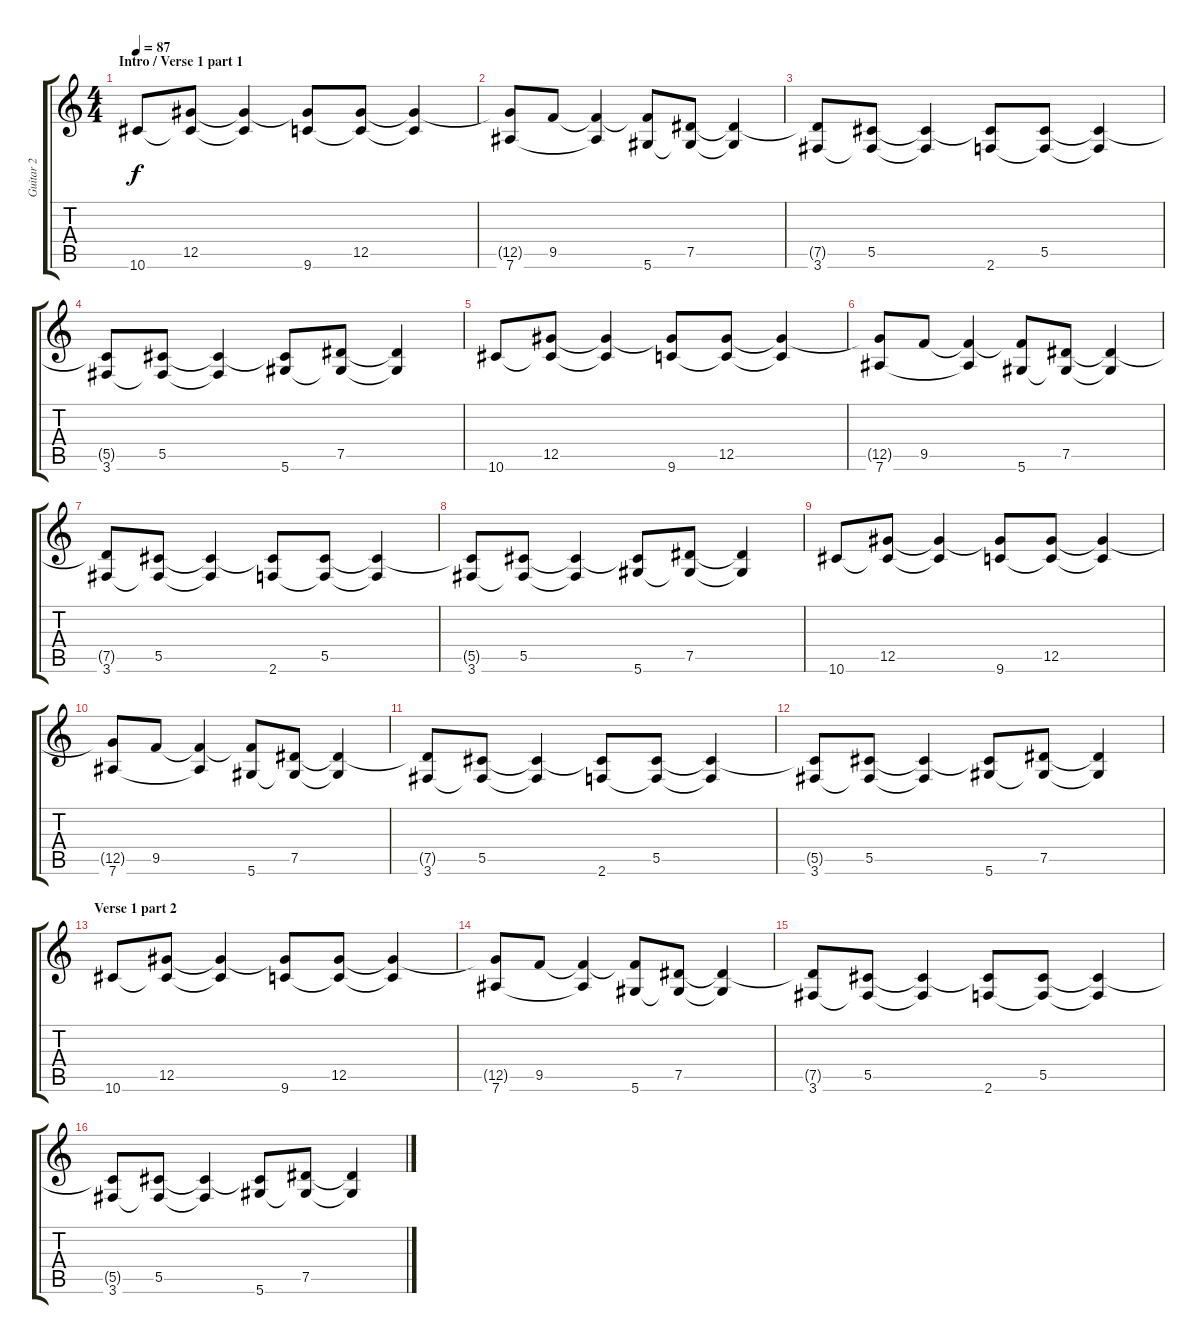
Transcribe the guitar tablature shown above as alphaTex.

\track ("Guitar 2" "Guitar 2") {instrument electricguitarjazz}
\staff {score tabs}
\tuning (Eb4 Bb3 Gb3 Db3 Ab2 Eb2) {hide}
\ts (4 4)
\section ("" "Intro / Verse 1 part 1")
\tempo 87
\clef g2
\ks c
10.6.8{dy f instrument electricguitarjazz} (12.5 10.6{t}).8 (12.5{t} 10.6{t}).4 (12.5{t} 9.6).8 (12.5 9.6{t}).8 (12.5{t} 9.6{t}).4 |
(12.5{t} 7.6).8 9.5.8 (9.5{t} 7.6{t}).4 (9.5{t} 5.6).8 (7.5 5.6{t}).8 (7.5{t} 5.6{t}).4 |
(7.5{t} 3.6).8 (5.5 3.6{t}).8 (5.5{t} 3.6{t}).4 (5.5{t} 2.6).8 (5.5 2.6{t}).8 (5.5{t} 2.6{t}).4 |
(5.5{t} 3.6).8 (5.5 3.6{t}).8 (5.5{t} 3.6{t}).4 (5.5{t} 5.6).8 (7.5 5.6{t}).8 (7.5{t} 5.6{t}).4 |
10.6.8 (12.5 10.6{t}).8 (12.5{t} 10.6{t}).4 (12.5{t} 9.6).8 (12.5 9.6{t}).8 (12.5{t} 9.6{t}).4 |
(12.5{t} 7.6).8 9.5.8 (9.5{t} 7.6{t}).4 (9.5{t} 5.6).8 (7.5 5.6{t}).8 (7.5{t} 5.6{t}).4 |
(7.5{t} 3.6).8 (5.5 3.6{t}).8 (5.5{t} 3.6{t}).4 (5.5{t} 2.6).8 (5.5 2.6{t}).8 (5.5{t} 2.6{t}).4 |
(5.5{t} 3.6).8 (5.5 3.6{t}).8 (5.5{t} 3.6{t}).4 (5.5{t} 5.6).8 (7.5 5.6{t}).8 (7.5{t} 5.6{t}).4 |
10.6.8 (12.5 10.6{t}).8 (12.5{t} 10.6{t}).4 (12.5{t} 9.6).8 (12.5 9.6{t}).8 (12.5{t} 9.6{t}).4 |
(12.5{t} 7.6).8 9.5.8 (9.5{t} 7.6{t}).4 (9.5{t} 5.6).8 (7.5 5.6{t}).8 (7.5{t} 5.6{t}).4 |
(7.5{t} 3.6).8 (5.5 3.6{t}).8 (5.5{t} 3.6{t}).4 (5.5{t} 2.6).8 (5.5 2.6{t}).8 (5.5{t} 2.6{t}).4 |
(5.5{t} 3.6).8 (5.5 3.6{t}).8 (5.5{t} 3.6{t}).4 (5.5{t} 5.6).8 (7.5 5.6{t}).8 (7.5{t} 5.6{t}).4 |
\section ("" "Verse 1 part 2")
10.6.8 (12.5 10.6{t}).8 (12.5{t} 10.6{t}).4 (12.5{t} 9.6).8 (12.5 9.6{t}).8 (12.5{t} 9.6{t}).4 |
(12.5{t} 7.6).8 9.5.8 (9.5{t} 7.6{t}).4 (9.5{t} 5.6).8 (7.5 5.6{t}).8 (7.5{t} 5.6{t}).4 |
(7.5{t} 3.6).8 (5.5 3.6{t}).8 (5.5{t} 3.6{t}).4 (5.5{t} 2.6).8 (5.5 2.6{t}).8 (5.5{t} 2.6{t}).4 |
(5.5{t} 3.6).8 (5.5 3.6{t}).8 (5.5{t} 3.6{t}).4 (5.5{t} 5.6).8 (7.5 5.6{t}).8 (7.5{t} 5.6{t}).4
